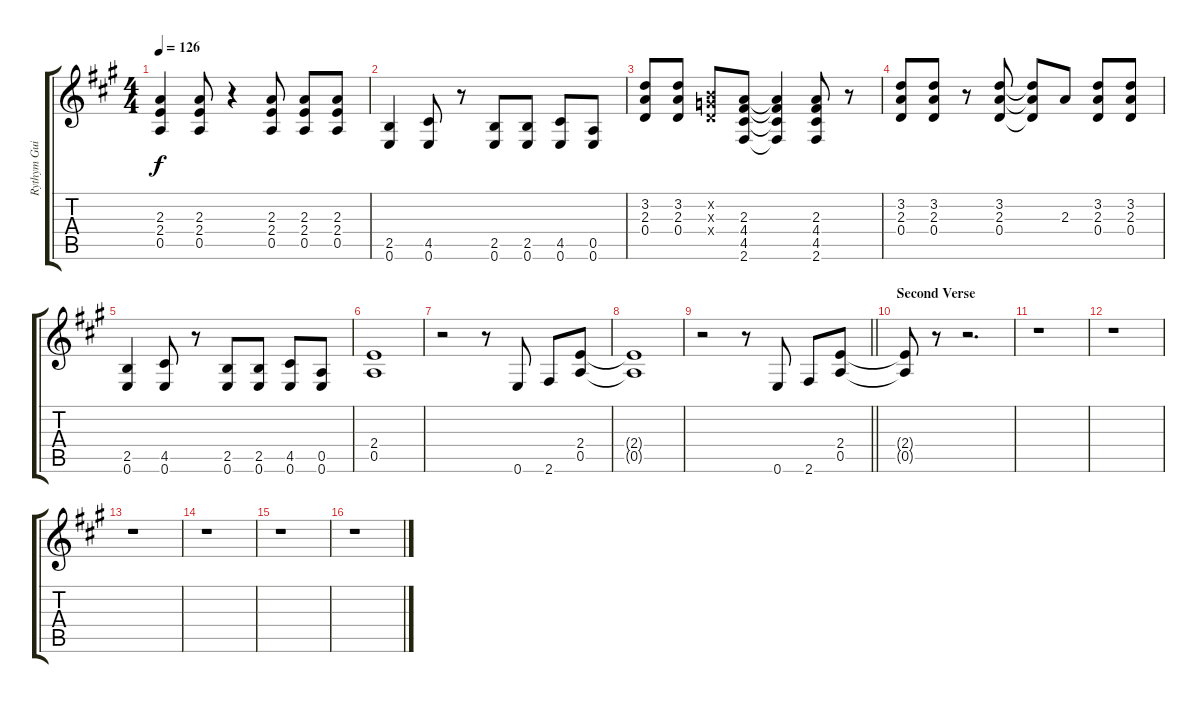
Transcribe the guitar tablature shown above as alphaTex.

\track ("Rythym Guitar #2" "Rythym Gui") {instrument distortionguitar}
\staff {score tabs}
\tuning (E4 B3 G3 D3 A2 E2) {hide}
\ts (4 4)
\tempo 126
\clef g2
\ks a
(2.3 2.4 0.5).4{dy f} (2.3 2.4 0.5).8 r.4 (2.3 2.4 0.5).8 (2.3 2.4 0.5).8 (2.3 2.4 0.5).8 |
(2.5 0.6).4 (4.5 0.6).8 r.8 (2.5 0.6).8 (2.5 0.6).8 (4.5 0.6).8 (0.5 0.6).8 |
(3.2 2.3 0.4).8 (3.2 2.3 0.4).8 (0.2{x} 0.3{x} 0.4{x}).8 (2.3 4.4 4.5 2.6).8 (2.3{t} 4.4{t} 4.5{t} 2.6{t}).4 (2.3 4.4 4.5 2.6).8 r.8 |
(3.2 2.3 0.4).8 (3.2 2.3 0.4).8 r.8 (3.2 2.3 0.4).8 (3.2{t} 2.3{t} 0.4{t}).8 2.3.8 (3.2 2.3 0.4).8 (3.2 2.3 0.4).8 |
(2.5 0.6).4 (4.5 0.6).8 r.8 (2.5 0.6).8 (2.5 0.6).8 (4.5 0.6).8 (0.5 0.6).8 |
(2.4 0.5).1 |
r.2 r.8 0.6.8 2.6.8 (2.4 0.5).8 |
(2.4{t} 0.5{t}).1 |
\barLineRight lightlight
r.2 r.8 0.6.8 2.6.8 (2.4 0.5).8 |
\section ("" "Second Verse")
(2.4{t} 0.5{t}).8 r.8 r.2{d} |
r.1 |
r.1 |
r.1 |
r.1 |
r.1 |
r.1
